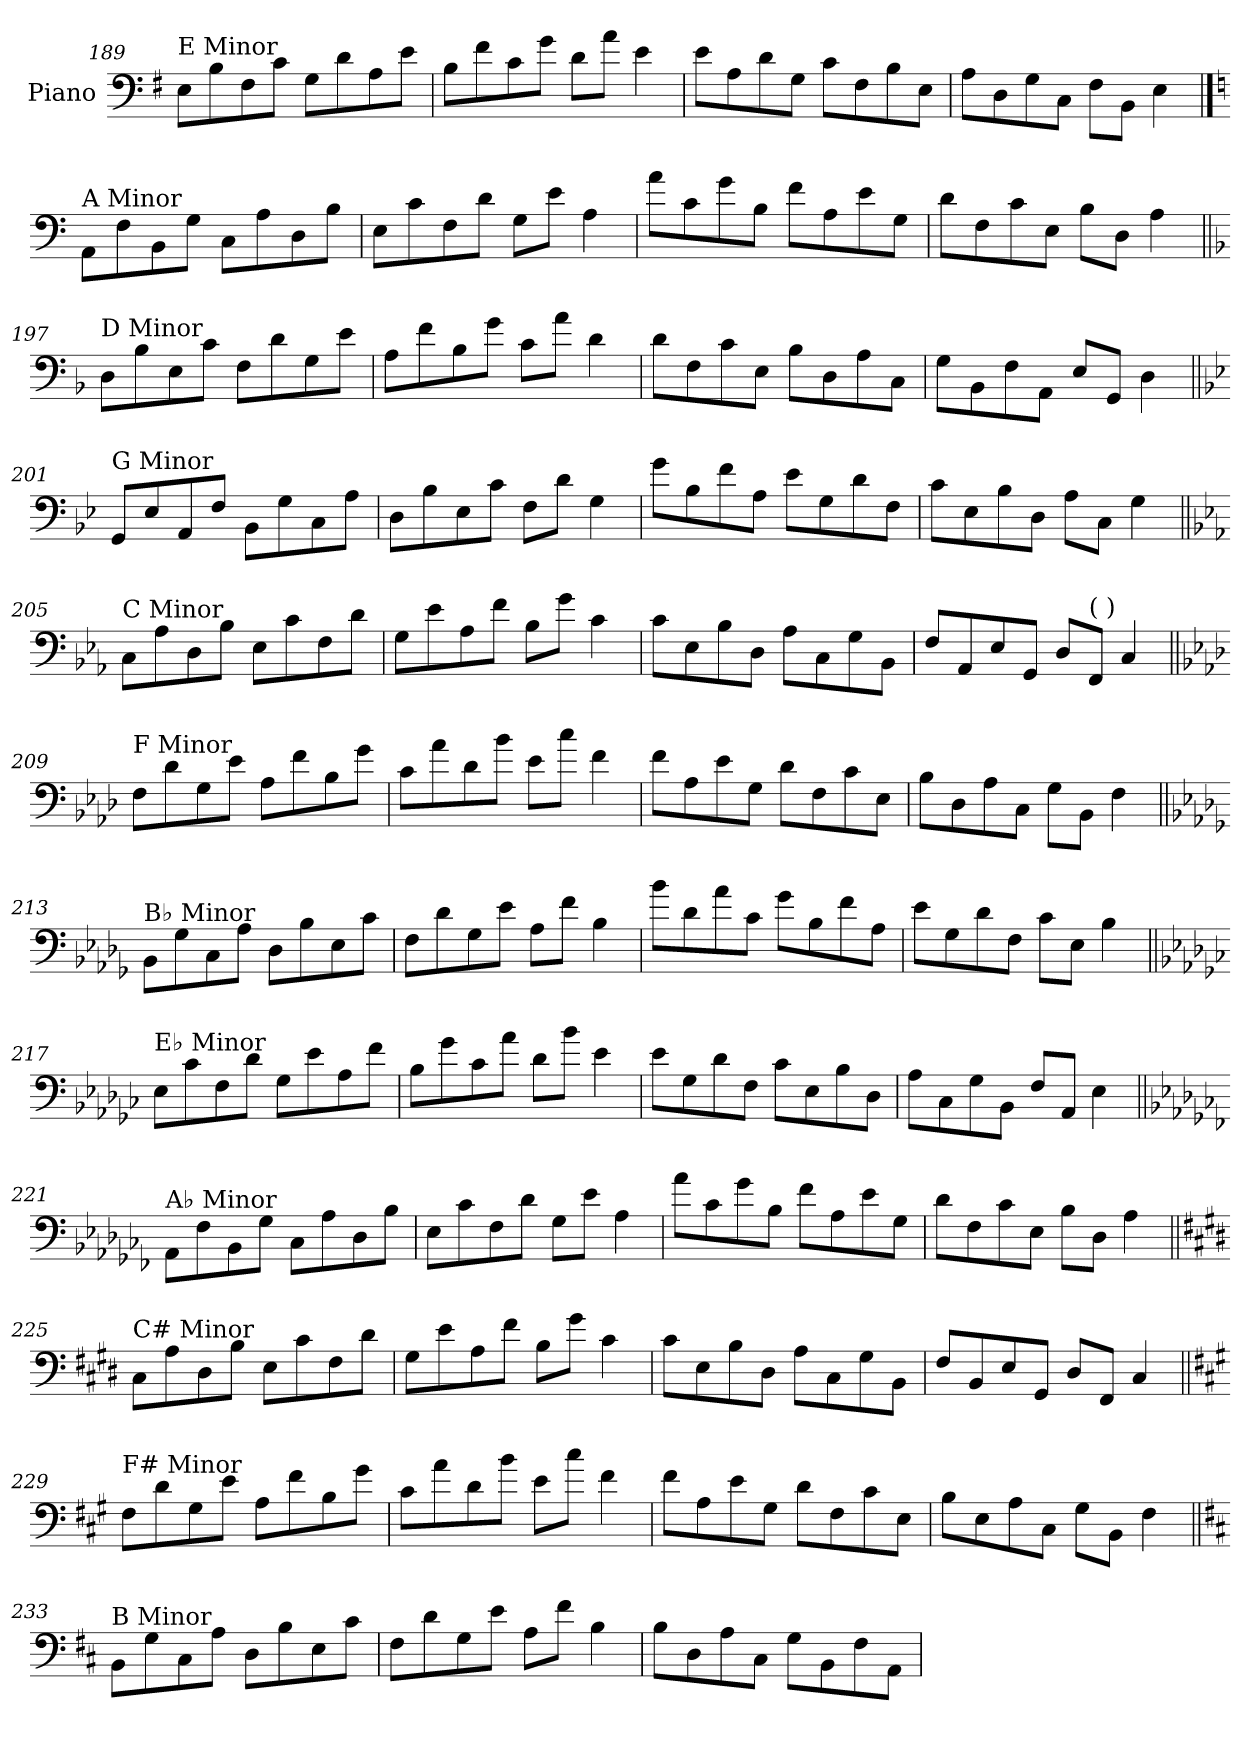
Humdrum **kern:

**kern
*part1
*staff1
*I"Piano
*I'Pno.
!!LO:LB:g=z
*clefF4
*k[f#]
=189
!LO:TX:a:t=E Minor
8E\L
8B\
8F#\
8c\J
8G\L
8d\
8A\
8e\J
=190
8B\L
8f#\
8c\
8g\J
8d\L
8a\J
4e\
=191
8e\L
8A\
8d\
8G\J
8c\L
8F#\
8B\
8E\J
=192
8A\L
8D\
8G\
8C\J
8F#\L
8BB\J
4E\
!!LO:PB:g=z
==193
*k[]
!LO:TX:a:t=A Minor
8AA\L
8F\
8BB\
8G\J
8C\L
8A\
8D\
8B\J
=194
8E\L
8c\
8F\
8d\J
8G\L
8e\J
4A\
=195
8a\L
8c\
8g\
8B\J
8f\L
8A\
8e\
8G\J
=196
8d\L
8F\
8c\
8E\J
8B\L
8D\J
4A\
!!LO:LB:g=z
=197||
*k[b-]
!LO:TX:a:t=D Minor
8D\L
8B-\
8E\
8c\J
8F\L
8d\
8G\
8e\J
=198
8A\L
8f\
8B-\
8g\J
8c\L
8a\J
4d\
=199
8d\L
8F\
8c\
8E\J
8B-\L
8D\
8A\
8C\J
=200
8G\L
8BB-\
8F\
8AA\J
8E/L
8GG/J
4D\
!!LO:LB:g=z
=201||
*k[b-e-]
!LO:TX:a:t=G Minor
8GG/L
8E-/
8AA/
8F/J
8BB-\L
8G\
8C\
8A\J
=202
8D\L
8B-\
8E-\
8c\J
8F\L
8d\J
4G\
=203
8g\L
8B-\
8f\
8A\J
8e-\L
8G\
8d\
8F\J
=204
8c\L
8E-\
8B-\
8D\J
8A\L
8C\J
4G\
!!LO:LB:g=z
=205||
*k[b-e-a-]
!LO:TX:a:t=C Minor
8C\L
8A-\
8D\
8B-\J
8E-\L
8c\
8F\
8d\J
=206
8G\L
8e-\
8A-\
8f\J
8B-\L
8g\J
4c\
=207
8c\L
8E-\
8B-\
8D\J
8A-\L
8C\
8G\
8BB-\J
=208
8F/L
8AA-/
8E-/
8GG/J
8D/L
!LO:TX:a:t=(    )
8FF/J
4C/
!!LO:LB:g=z
=209||
*k[b-e-a-d-]
!LO:TX:a:t=F Minor
8F\L
8d-\
8G\
8e-\J
8A-\L
8f\
8B-\
8g\J
=210
8c\L
8a-\
8d-\
8b-\J
8e-\L
8cc\J
4f\
=211
8f\L
8A-\
8e-\
8G\J
8d-\L
8F\
8c\
8E-\J
=212
8B-\L
8D-\
8A-\
8C\J
8G\L
8BB-\J
4F\
!!LO:LB:g=z
=213||
*k[b-e-a-d-g-]
!LO:TX:a:t=B♭ Minor
8BB-\L
8G-\
8C\
8A-\J
8D-\L
8B-\
8E-\
8c\J
=214
8F\L
8d-\
8G-\
8e-\J
8A-\L
8f\J
4B-\
=215
8b-\L
8d-\
8a-\
8c\J
8g-\L
8B-\
8f\
8A-\J
=216
8e-\L
8G-\
8d-\
8F\J
8c\L
8E-\J
4B-\
!!LO:PB:g=z
=217||
*k[b-e-a-d-g-c-]
!LO:TX:a:t=E♭ Minor
8E-\L
8c-\
8F\
8d-\J
8G-\L
8e-\
8A-\
8f\J
=218
8B-\L
8g-\
8c-\
8a-\J
8d-\L
8b-\J
4e-\
=219
8e-\L
8G-\
8d-\
8F\J
8c-\L
8E-\
8B-\
8D-\J
=220
8A-\L
8C-\
8G-\
8BB-\J
8F/L
8AA-/J
4E-\
!!LO:LB:g=z
=221||
*k[b-e-a-d-g-c-f-]
!LO:TX:a:t=A♭ Minor
8AA-\L
8F-\
8BB-\
8G-\J
8C-\L
8A-\
8D-\
8B-\J
=222
8E-\L
8c-\
8F-\
8d-\J
8G-\L
8e-\J
4A-\
=223
8a-\L
8c-\
8g-\
8B-\J
8f-\L
8A-\
8e-\
8G-\J
=224
8d-\L
8F-\
8c-\
8E-\J
8B-\L
8D-\J
4A-\
!!LO:LB:g=z
=225||
*k[f#c#g#d#]
!LO:TX:a:t=C# Minor
8C#\L
8A\
8D#\
8B\J
8E\L
8c#\
8F#\
8d#\J
=226
8G#\L
8e\
8A\
8f#\J
8B\L
8g#\J
4c#\
=227
8c#\L
8E\
8B\
8D#\J
8A\L
8C#\
8G#\
8BB\J
=228
8F#/L
8BB/
8E/
8GG#/J
8D#/L
8FF#/J
4C#/
!!LO:LB:g=z
=229||
*k[f#c#g#]
!LO:TX:a:t=F# Minor
8F#\L
8d\
8G#\
8e\J
8A\L
8f#\
8B\
8g#\J
=230
8c#\L
8a\
8d\
8b\J
8e\L
8cc#\J
4f#\
=231
8f#\L
8A\
8e\
8G#\J
8d\L
8F#\
8c#\
8E\J
=232
8B\L
8E\
8A\
8C#\J
8G#\L
8BB\J
4F#\
!!LO:LB:g=z
=233||
*k[f#c#]
!LO:TX:a:t=B Minor
8BB\L
8G\
8C#\
8A\J
8D\L
8B\
8E\
8c#\J
=234
8F#\L
8d\
8G\
8e\J
8A\L
8f#\J
4B\
=235
8B\L
8D\
8A\
8C#\J
8G\L
8BB\
8F#\
8AA\J
=
*-
